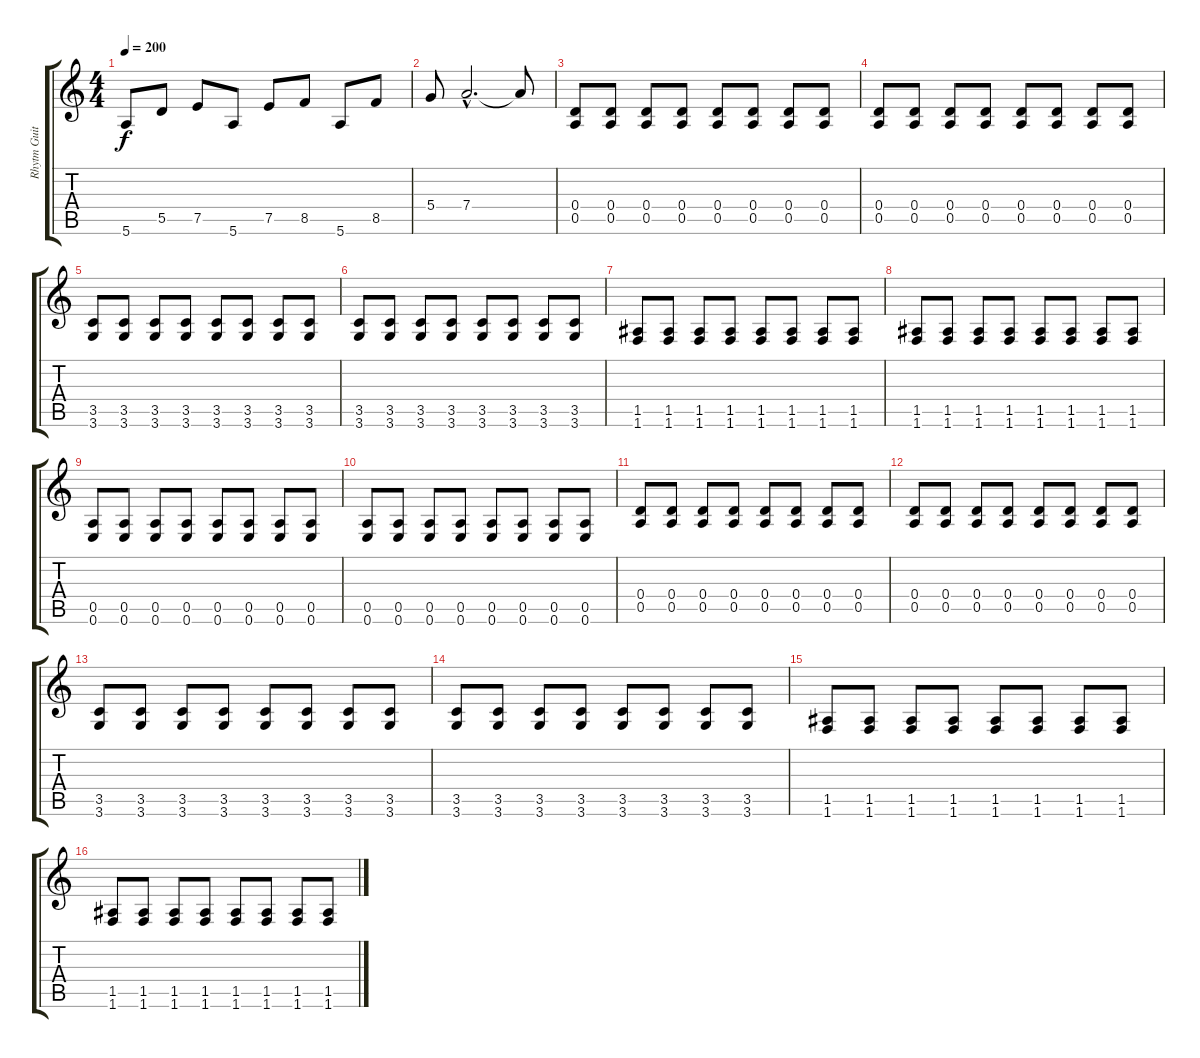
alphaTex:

\track ("Rhytm Guitar 2" "Rhytm Guit") {instrument overdrivenguitar}
\staff {score tabs}
\tuning (E4 B3 G3 D3 A2 E2) {hide}
\ts (4 4)
\tempo 200
\clef g2
\ks c
5.6.8{dy f} 5.5.8 7.5.8 5.6.8 7.5.8 8.5.8 5.6.8 8.5.8 |
5.4.8 7.4{hac}.2{d} 7.4{t}.8 |
(0.4 0.5).8{volume 11} (0.4 0.5).8 (0.4 0.5).8 (0.4 0.5).8 (0.4 0.5).8 (0.4 0.5).8 (0.4 0.5).8 (0.4 0.5).8 |
(0.4 0.5).8 (0.4 0.5).8 (0.4 0.5).8 (0.4 0.5).8 (0.4 0.5).8 (0.4 0.5).8 (0.4 0.5).8 (0.4 0.5).8 |
(3.5 3.6).8 (3.5 3.6).8 (3.5 3.6).8 (3.5 3.6).8 (3.5 3.6).8 (3.5 3.6).8 (3.5 3.6).8 (3.5 3.6).8 |
(3.5 3.6).8 (3.5 3.6).8 (3.5 3.6).8 (3.5 3.6).8 (3.5 3.6).8 (3.5 3.6).8 (3.5 3.6).8 (3.5 3.6).8 |
(1.5 1.6).8 (1.5 1.6).8 (1.5 1.6).8 (1.5 1.6).8 (1.5 1.6).8 (1.5 1.6).8 (1.5 1.6).8 (1.5 1.6).8 |
(1.5 1.6).8 (1.5 1.6).8 (1.5 1.6).8 (1.5 1.6).8 (1.5 1.6).8 (1.5 1.6).8 (1.5 1.6).8 (1.5 1.6).8 |
(0.5 0.6).8 (0.5 0.6).8 (0.5 0.6).8 (0.5 0.6).8 (0.5 0.6).8 (0.5 0.6).8 (0.5 0.6).8 (0.5 0.6).8 |
(0.5 0.6).8 (0.5 0.6).8 (0.5 0.6).8 (0.5 0.6).8 (0.5 0.6).8 (0.5 0.6).8 (0.5 0.6).8 (0.5 0.6).8 |
(0.4 0.5).8{volume 11} (0.4 0.5).8 (0.4 0.5).8 (0.4 0.5).8 (0.4 0.5).8 (0.4 0.5).8 (0.4 0.5).8 (0.4 0.5).8 |
(0.4 0.5).8 (0.4 0.5).8 (0.4 0.5).8 (0.4 0.5).8 (0.4 0.5).8 (0.4 0.5).8 (0.4 0.5).8 (0.4 0.5).8 |
(3.5 3.6).8 (3.5 3.6).8 (3.5 3.6).8 (3.5 3.6).8 (3.5 3.6).8 (3.5 3.6).8 (3.5 3.6).8 (3.5 3.6).8 |
(3.5 3.6).8 (3.5 3.6).8 (3.5 3.6).8 (3.5 3.6).8 (3.5 3.6).8 (3.5 3.6).8 (3.5 3.6).8 (3.5 3.6).8 |
(1.5 1.6).8 (1.5 1.6).8 (1.5 1.6).8 (1.5 1.6).8 (1.5 1.6).8 (1.5 1.6).8 (1.5 1.6).8 (1.5 1.6).8 |
(1.5 1.6).8 (1.5 1.6).8 (1.5 1.6).8 (1.5 1.6).8 (1.5 1.6).8 (1.5 1.6).8 (1.5 1.6).8 (1.5 1.6).8
